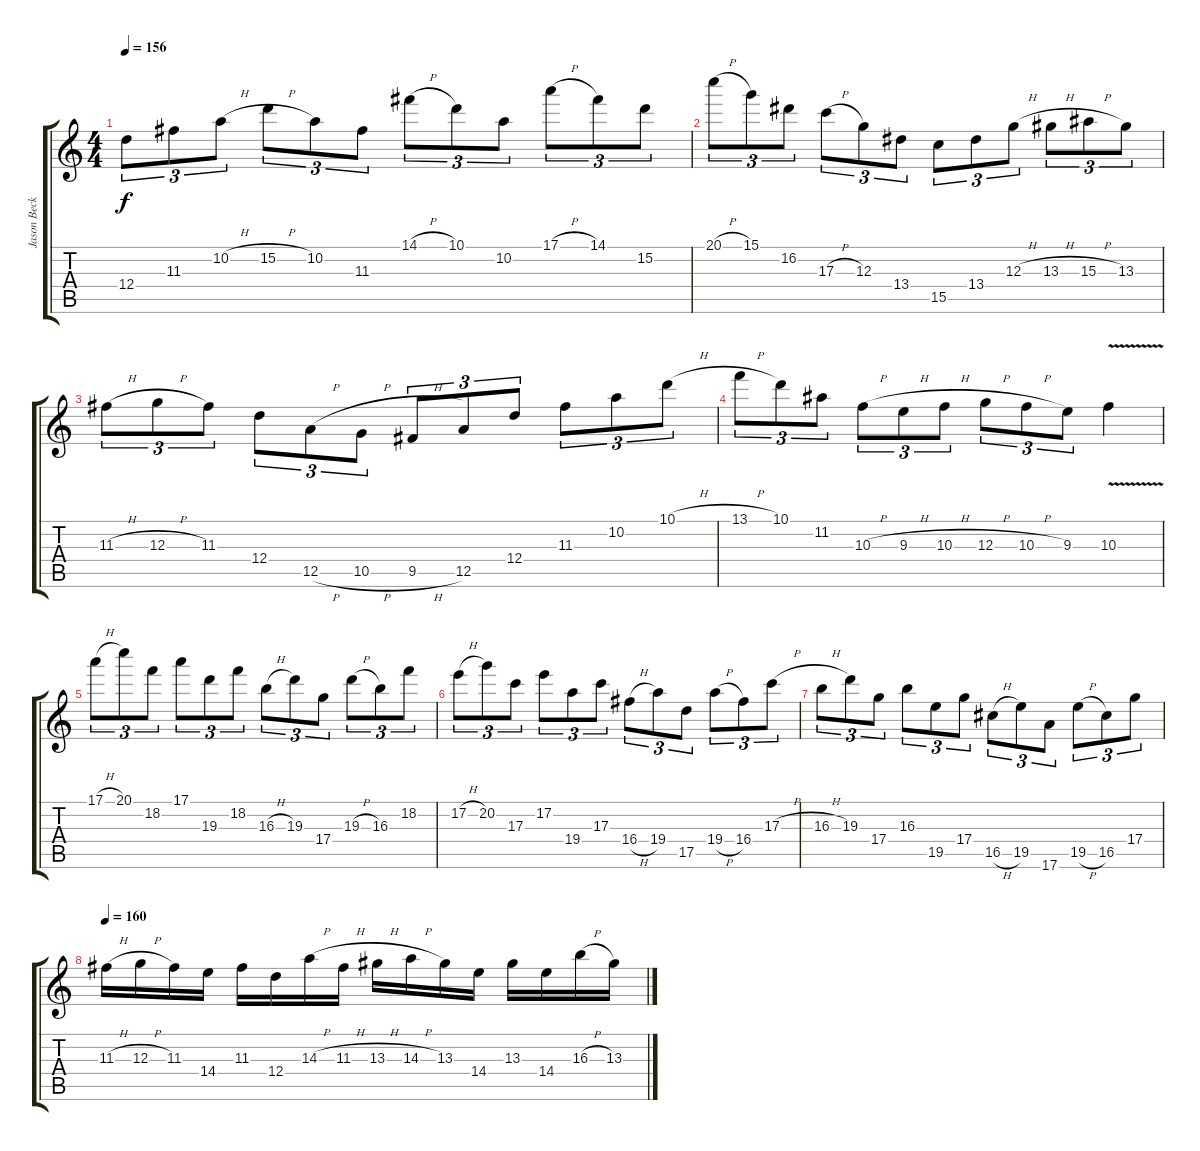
\track ("Jason Becker" "Jason Beck") {instrument overdrivenguitar}
\staff {score tabs}
\tuning (E4 B3 G3 D3 A2 E2) {hide}
\ts (4 4)
\tempo 156
\clef g2
\ks c
12.4.8{tu (3 2) dy f} 11.3.8{tu (3 2)} 10.2{h}.8{tu (3 2)} 15.2{h}.8{tu (3 2)} 10.2.8{tu (3 2)} 11.3.8{tu (3 2)} 14.1{h}.8{tu (3 2)} 10.1.8{tu (3 2)} 10.2.8{tu (3 2)} 17.1{h}.8{tu (3 2)} 14.1.8{tu (3 2)} 15.2.8{tu (3 2)} |
20.1{h}.8{tu (3 2)} 15.1.8{tu (3 2)} 16.2.8{tu (3 2)} 17.3{h}.8{tu (3 2)} 12.3.8{tu (3 2)} 13.4.8{tu (3 2)} 15.5.8{tu (3 2)} 13.4.8{tu (3 2)} 12.3{h}.8{tu (3 2)} 13.3{h}.8{tu (3 2)} 15.3{h}.8{tu (3 2)} 13.3.8{tu (3 2)} |
11.3{h}.8{tu (3 2)} 12.3{h}.8{tu (3 2)} 11.3.8{tu (3 2)} 12.4.8{tu (3 2)} 12.5{h}.8{tu (3 2)} 10.5{h}.8{tu (3 2)} 9.5{h}.8{tu (3 2)} 12.5.8{tu (3 2)} 12.4.8{tu (3 2)} 11.3.8{tu (3 2)} 10.2.8{tu (3 2)} 10.1{h}.8{tu (3 2)} |
13.1{h}.8{tu (3 2)} 10.1.8{tu (3 2)} 11.2.8{tu (3 2)} 10.3{h}.8{tu (3 2)} 9.3{h}.8{tu (3 2)} 10.3{h}.8{tu (3 2)} 12.3{h}.8{tu (3 2)} 10.3{h}.8{tu (3 2)} 9.3.8{tu (3 2)} 10.3{v}.4 |
17.1{h}.8{tu (3 2)} 20.1.8{tu (3 2)} 18.2.8{tu (3 2)} 17.1.8{tu (3 2)} 19.3.8{tu (3 2)} 18.2.8{tu (3 2)} 16.3{h}.8{tu (3 2)} 19.3.8{tu (3 2)} 17.4.8{tu (3 2)} 19.3{h}.8{tu (3 2)} 16.3.8{tu (3 2)} 18.2.8{tu (3 2)} |
17.2{h}.8{tu (3 2)} 20.2.8{tu (3 2)} 17.3.8{tu (3 2)} 17.2.8{tu (3 2)} 19.4.8{tu (3 2)} 17.3.8{tu (3 2)} 16.4{h}.8{tu (3 2)} 19.4.8{tu (3 2)} 17.5.8{tu (3 2)} 19.4{h}.8{tu (3 2)} 16.4.8{tu (3 2)} 17.3{h}.8{tu (3 2)} |
16.3{h}.8{tu (3 2)} 19.3.8{tu (3 2)} 17.4.8{tu (3 2)} 16.3.8{tu (3 2)} 19.5.8{tu (3 2)} 17.4.8{tu (3 2)} 16.5{h}.8{tu (3 2)} 19.5.8{tu (3 2)} 17.6.8{tu (3 2)} 19.5{h}.8{tu (3 2)} 16.5.8{tu (3 2)} 17.4.8{tu (3 2)} |
\tempo 160
11.3{h}.16 12.3{h}.16 11.3.16 14.4.16 11.3.16 12.4.16 14.3{h}.16 11.3{h}.16 13.3{h}.16 14.3{h}.16 13.3.16 14.4.16 13.3.16 14.4.16 16.3{h}.16 13.3.16
